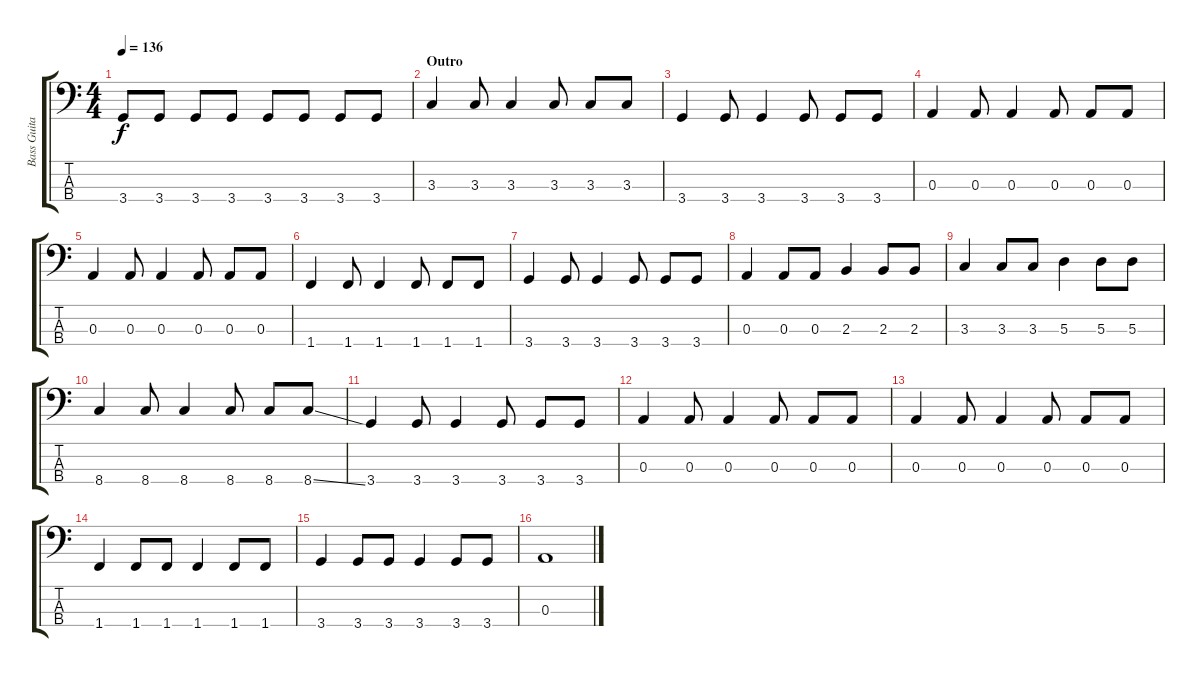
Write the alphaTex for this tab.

\track ("Bass Guitar" "Bass Guita") {instrument electricbassfinger}
\staff {score tabs}
\tuning (G2 D2 A1 E1) {hide}
\ts (4 4)
\tempo 136
\clef f4
\ks c
3.4.8{dy f} 3.4.8 3.4.8 3.4.8 3.4.8 3.4.8 3.4.8 3.4.8 |
\section ("" "Outro")
3.3.4{volume 16} 3.3.8 3.3.4 3.3.8 3.3.8 3.3.8 |
3.4.4 3.4.8 3.4.4 3.4.8 3.4.8 3.4.8 |
0.3.4 0.3.8 0.3.4 0.3.8 0.3.8 0.3.8 |
0.3.4 0.3.8 0.3.4 0.3.8 0.3.8 0.3.8 |
1.4.4 1.4.8 1.4.4 1.4.8 1.4.8 1.4.8 |
3.4.4 3.4.8 3.4.4 3.4.8 3.4.8 3.4.8 |
0.3.4 0.3.8 0.3.8 2.3.4 2.3.8 2.3.8 |
3.3.4 3.3.8 3.3.8 5.3.4 5.3.8 5.3.8 |
8.4.4 8.4.8 8.4.4 8.4.8 8.4.8 8.4{ss}.8 |
3.4.4 3.4.8 3.4.4 3.4.8 3.4.8 3.4.8 |
0.3.4 0.3.8 0.3.4 0.3.8 0.3.8 0.3.8 |
0.3.4 0.3.8 0.3.4 0.3.8 0.3.8 0.3.8 |
1.4.4 1.4.8 1.4.8 1.4.4 1.4.8 1.4.8 |
3.4.4 3.4.8 3.4.8 3.4.4 3.4.8 3.4.8 |
0.3.1
